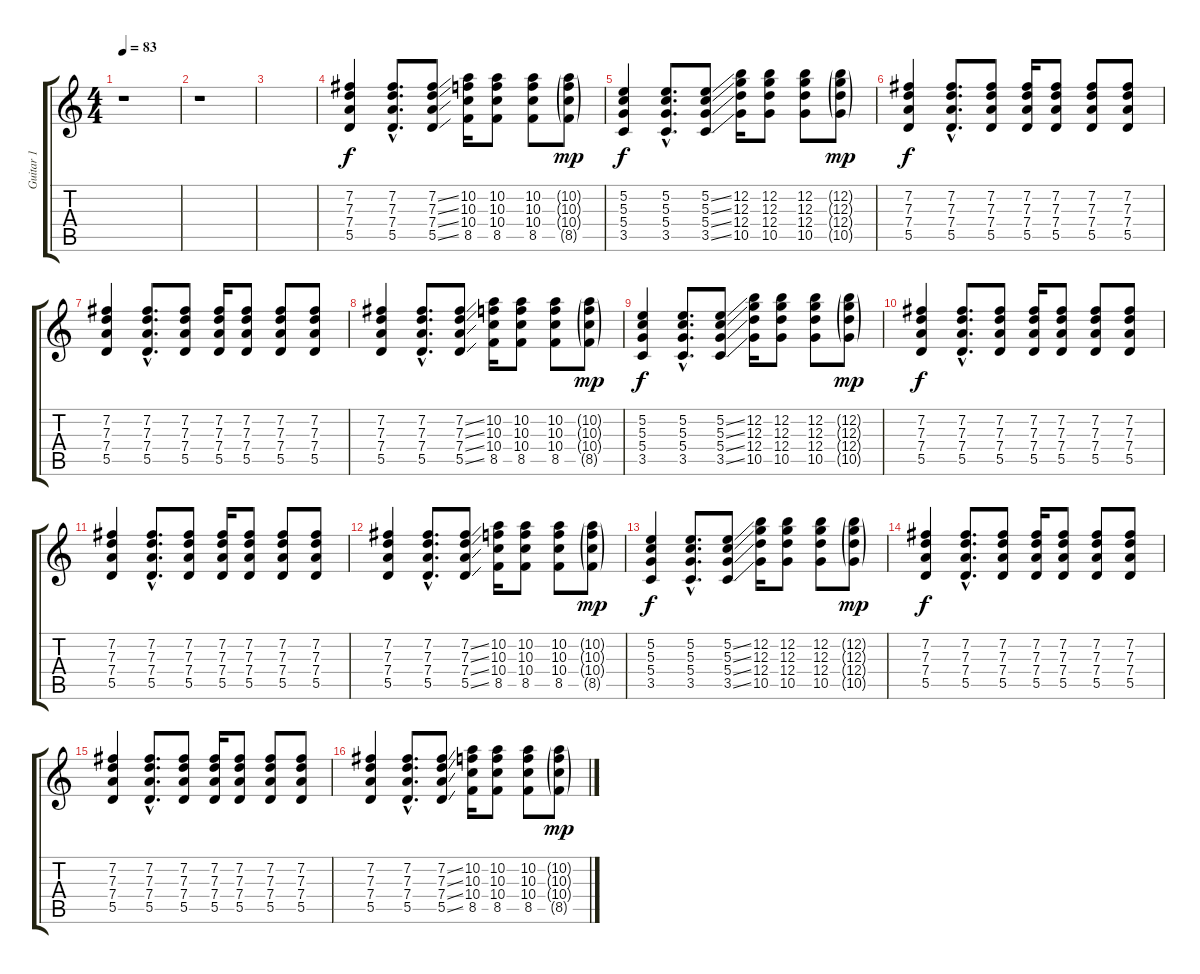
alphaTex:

\track ("Guitar 1" "Guitar 1") {instrument overdrivenguitar}
\staff {score tabs}
\tuning (E4 B3 G3 D3 A2 E2) {hide}
\ts (4 4)
\tempo 83
\clef g2
\ks c
r.1{dy f instrument overdrivenguitar} |
r.1 |
|
(7.2 7.3 7.4 5.5).4 (7.2{hac} 7.3{hac} 7.4{hac} 5.5{hac}).8{d} (7.2{ss} 7.3{ss} 7.4{ss} 5.5{ss}).8 (10.2 10.3 10.4 8.5).16 (10.2 10.3 10.4 8.5).8 (10.2 10.3 10.4 8.5).8 (10.2{g} 10.3{g} 10.4{g} 8.5{g}).8{dy mp} |
(5.2 5.3 5.4 3.5).4{dy f} (5.2{hac} 5.3{hac} 5.4{hac} 3.5{hac}).8{d} (5.2{ss} 5.3{ss} 5.4{ss} 3.5{ss}).8 (12.2 12.3 12.4 10.5).16 (12.2 12.3 12.4 10.5).8 (12.2 12.3 12.4 10.5).8 (12.2{g} 12.3{g} 12.4{g} 10.5{g}).8{dy mp} |
(7.2 7.3 7.4 5.5).4{dy f} (7.2{hac} 7.3{hac} 7.4{hac} 5.5{hac}).8{d} (7.2 7.3 7.4 5.5).8 (7.2 7.3 7.4 5.5).16 (7.2 7.3 7.4 5.5).8 (7.2 7.3 7.4 5.5).8 (7.2 7.3 7.4 5.5).8 |
(7.2 7.3 7.4 5.5).4 (7.2{hac} 7.3{hac} 7.4{hac} 5.5{hac}).8{d} (7.2 7.3 7.4 5.5).8 (7.2 7.3 7.4 5.5).16 (7.2 7.3 7.4 5.5).8 (7.2 7.3 7.4 5.5).8 (7.2 7.3 7.4 5.5).8 |
(7.2 7.3 7.4 5.5).4 (7.2{hac} 7.3{hac} 7.4{hac} 5.5{hac}).8{d} (7.2{ss} 7.3{ss} 7.4{ss} 5.5{ss}).8 (10.2 10.3 10.4 8.5).16 (10.2 10.3 10.4 8.5).8 (10.2 10.3 10.4 8.5).8 (10.2{g} 10.3{g} 10.4{g} 8.5{g}).8{dy mp} |
(5.2 5.3 5.4 3.5).4{dy f} (5.2{hac} 5.3{hac} 5.4{hac} 3.5{hac}).8{d} (5.2{ss} 5.3{ss} 5.4{ss} 3.5{ss}).8 (12.2 12.3 12.4 10.5).16 (12.2 12.3 12.4 10.5).8 (12.2 12.3 12.4 10.5).8 (12.2{g} 12.3{g} 12.4{g} 10.5{g}).8{dy mp} |
(7.2 7.3 7.4 5.5).4{dy f} (7.2{hac} 7.3{hac} 7.4{hac} 5.5{hac}).8{d} (7.2 7.3 7.4 5.5).8 (7.2 7.3 7.4 5.5).16 (7.2 7.3 7.4 5.5).8 (7.2 7.3 7.4 5.5).8 (7.2 7.3 7.4 5.5).8 |
(7.2 7.3 7.4 5.5).4 (7.2{hac} 7.3{hac} 7.4{hac} 5.5{hac}).8{d} (7.2 7.3 7.4 5.5).8 (7.2 7.3 7.4 5.5).16 (7.2 7.3 7.4 5.5).8 (7.2 7.3 7.4 5.5).8 (7.2 7.3 7.4 5.5).8 |
(7.2 7.3 7.4 5.5).4 (7.2{hac} 7.3{hac} 7.4{hac} 5.5{hac}).8{d} (7.2{ss} 7.3{ss} 7.4{ss} 5.5{ss}).8 (10.2 10.3 10.4 8.5).16 (10.2 10.3 10.4 8.5).8 (10.2 10.3 10.4 8.5).8 (10.2{g} 10.3{g} 10.4{g} 8.5{g}).8{dy mp} |
(5.2 5.3 5.4 3.5).4{dy f} (5.2{hac} 5.3{hac} 5.4{hac} 3.5{hac}).8{d} (5.2{ss} 5.3{ss} 5.4{ss} 3.5{ss}).8 (12.2 12.3 12.4 10.5).16 (12.2 12.3 12.4 10.5).8 (12.2 12.3 12.4 10.5).8 (12.2{g} 12.3{g} 12.4{g} 10.5{g}).8{dy mp} |
(7.2 7.3 7.4 5.5).4{dy f} (7.2{hac} 7.3{hac} 7.4{hac} 5.5{hac}).8{d} (7.2 7.3 7.4 5.5).8 (7.2 7.3 7.4 5.5).16 (7.2 7.3 7.4 5.5).8 (7.2 7.3 7.4 5.5).8 (7.2 7.3 7.4 5.5).8 |
(7.2 7.3 7.4 5.5).4 (7.2{hac} 7.3{hac} 7.4{hac} 5.5{hac}).8{d} (7.2 7.3 7.4 5.5).8 (7.2 7.3 7.4 5.5).16 (7.2 7.3 7.4 5.5).8 (7.2 7.3 7.4 5.5).8 (7.2 7.3 7.4 5.5).8 |
(7.2 7.3 7.4 5.5).4 (7.2{hac} 7.3{hac} 7.4{hac} 5.5{hac}).8{d} (7.2{ss} 7.3{ss} 7.4{ss} 5.5{ss}).8 (10.2 10.3 10.4 8.5).16 (10.2 10.3 10.4 8.5).8 (10.2 10.3 10.4 8.5).8 (10.2{g} 10.3{g} 10.4{g} 8.5{g}).8{dy mp}
